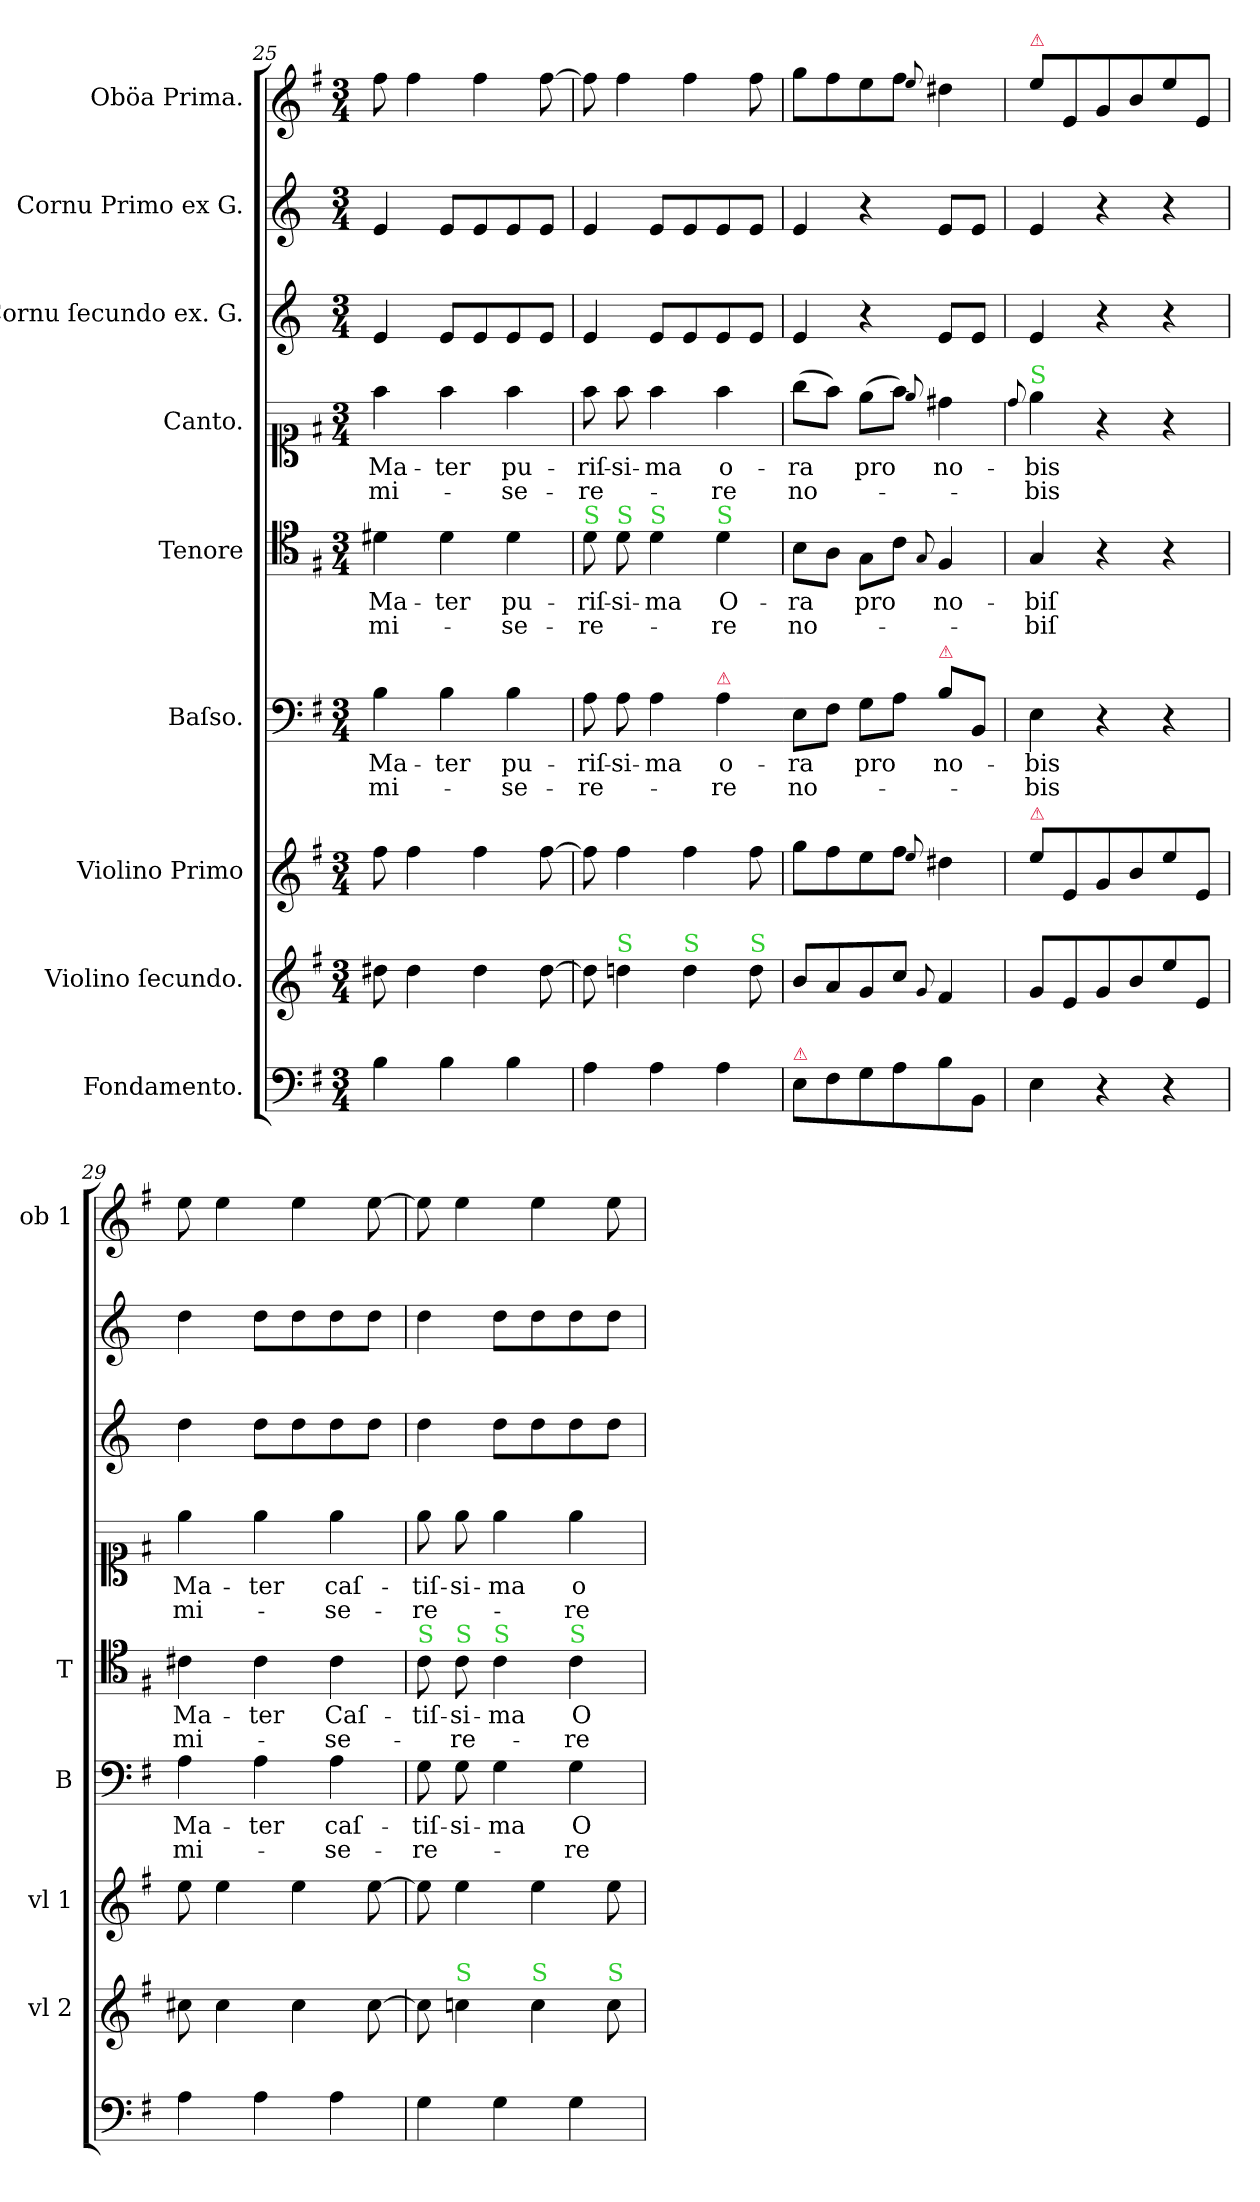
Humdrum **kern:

**kern	**kern	**kern	**kern	**text	**text	**kern	**text	**text	**kern	**text	**text	**kern	**kern	**kern
*part9	*part8	*part7	*part6	*part6	*part6	*part5	*part5	*part5	*part4	*part4	*part4	*part3	*part2	*part1
*staff9	*staff8	*staff7	*staff6	*staff6	*staff6	*staff5	*staff5	*staff5	*staff4	*staff4	*staff4	*staff3	*staff2	*staff1
*I"Fondamento.	*I"Violino ſecundo.	*I"Violino Primo	*I"Baſso.	*	*	*I"Tenore	*	*	*I"Canto.	*	*	*I"Cornu ſecundo ex. G.	*I"Cornu Primo ex G.	*I"Oböa Prima.
*	*I'vl 2	*I'vl 1	*I'B	*	*	*I'T	*	*	*	*	*	*	*	*I'ob 1
*clefF4	*clefG2	*clefG2	*clefF4	*	*	*clefC4	*	*	*clefC1	*	*	*clefG2	*clefG2	*clefG2
*	*	*	*	*	*	*	*	*	*	*	*	*ITrd3c5	*ITrd3c5	*
*k[f#]	*k[f#]	*k[f#]	*k[f#]	*	*	*k[f#]	*	*	*k[f#]	*	*	*k[f#]	*k[f#]	*k[f#]
*G:	*G:	*G:	*G:	*	*	*	*	*	*G:	*	*	*	*	*G:
*M3/4	*M3/4	*M3/4	*M3/4	*	*	*M3/4	*	*	*M3/4	*	*	*M3/4	*M3/4	*M3/4
=25	=25	=25	=25	=25	=25	=25	=25	=25	=25	=25	=25	=25	=25	=25
4B\	8dd#X\	8ff#\	4B\	Ma-	mi-	4d#X\	Ma-	mi-	4ff#\	Ma-	mi-	4B/	4B/	8ff#\
.	4dd#\	4ff#\	.	.	.	.	.	.	.	.	.	.	.	4ff#\
4B\	.	.	4B\	-ter	.	4d#\	-ter	.	4ff#\	-ter	.	8B/L	8B/L	.
.	4dd#\	4ff#\	.	.	.	.	.	.	.	.	.	8B/	8B/	4ff#\
4B\	.	.	4B\	pu-	-se-	4d#\	pu-	-se-	4ff#\	pu-	-se-	8B/	8B/	.
.	[8dd#\	[8ff#\	.	.	.	.	.	.	.	.	.	8B/J	8B/J	[8ff#\
=26	=26	=26	=26	=26	=26	=26	=26	=26	=26	=26	=26	=26	=26	=26
!	!	!	!	!	!	!LO:TX:a:color=limegreen:t=S	!	!	!	!	!	!	!	!
4A\	8dd#\]	8ff#\]	8A\	-riſ-	-re-	8d\	-riſ-	-re-	8ff#\	-riſ-	-re-	4B/	4B/	8ff#\]
!	!	!	!	!	!	!LO:TX:a:color=limegreen:t=S	!	!	!	!	!	!	!	!
!	!LO:TX:a:color=limegreen:t=S	!	!	!	!	!	!	!	!	!	!	!	!	!
.	4ddn\	4ff#\	8A\	-si-	.	8d\	-si-	.	8ff#\	-si-	.	.	.	4ff#\
!	!	!	!	!	!	!LO:TX:a:color=limegreen:t=S	!	!	!	!	!	!	!	!
4A\	.	.	4A\	-ma	.	4d\	-ma	.	4ff#\	-ma	.	8B/L	8B/L	.
!	!LO:TX:a:color=limegreen:t=S	!	!	!	!	!	!	!	!	!	!	!	!	!
.	4dd\	4ff#\	.	.	.	.	.	.	.	.	.	8B/	8B/	4ff#\
!	!	!	!	!	!	!LO:TX:a:color=limegreen:t=S	!	!	!	!	!	!	!	!
!	!	!	!LO:TX:a:color=crimson:t=⚠	!	!	!	!	!	!	!	!	!	!	!
4A\	.	.	4A\	o-	-re	4d\	O-	-re	4ff#\	o-	-re	8B/	8B/	.
!	!LO:TX:a:color=limegreen:t=S	!	!	!	!	!	!	!	!	!	!	!	!	!
.	8dd\	8ff#\	.	.	.	.	.	.	.	.	.	8B/J	8B/J	8ff#\
=27	=27	=27	=27-	=27	=27	=27	=27	=27	=27	=27	=27	=27	=27	=27
!LO:TX:a:color=crimson:t=⚠	!	!	!	!	!	!	!	!	!	!	!	!	!	!
8E\L	8b/L	8gg\L	8E\L	-ra	no-	8B\L	-ra	no-	(8gg\L	-ra	no-	4B/	4B/	8gg\L
8F#\	8a/	8ff#\	8F#\J	.	.	8A\J	.	.	8ff#\J)	.	.	.	.	8ff#\
8G\	8g/	8ee\	8G\L	pro	.	8G\L	pro	.	(8ee\L	pro	.	4r	4r	8ee\
8A\	8cc/J	8ff#\J	8A\J	.	.	8c\J	.	.	8ff#\J)	.	.	.	.	8ff#\J
.	8qqg/	8qqee/	.	.	.	8qqG/	.	.	8qqee/	.	.	.	.	8qqee/
!	!	!	!LO:TX:a:color=crimson:t=⚠	!	!	!	!	!	!	!	!	!	!	!
8B\	4f#/	4dd#X\	8B\L	no-	.	4F#/	no-	.	4dd#X\	no-	.	8B/L	8B/L	4dd#X\
8BB/J	.	.	8BB/J	.	.	.	.	.	.	.	.	8B/J	8B/J	.
=28	=28	=28	=28	=28	=28	=28	=28	=28	=28	=28	=28	=28	=28	=28
.	.	.	.	.	.	.	.	.	8qqdd/	.	.	.	.	.
!	!	!	!	!	!	!	!	!	!	!	!	!	!	!LO:TX:a:color=crimson:t=⚠
!	!	!	!	!	!	!	!	!	!LO:TX:a:color=limegreen:t=S	!	!	!	!	!
!	!	!LO:TX:a:color=crimson:t=⚠	!	!	!	!	!	!	!	!	!	!	!	!
4E\	8g/L	8ee\L	4E\	-bis	-bis	4G/	-biſ	-biſ	4ee\	-bis	-bis	4B/	4B/	8ee\L
.	8e/	8e/	.	.	.	.	.	.	.	.	.	.	.	8e/
4r	8g/	8g/	4r	.	.	4r	.	.	4r	.	.	4r	4r	8g/
.	8b/	8b/	.	.	.	.	.	.	.	.	.	.	.	8b/
4r	8ee/	8ee/	4r	.	.	4r	.	.	4r	.	.	4r	4r	8ee/
.	8e/J	8e/J	.	.	.	.	.	.	.	.	.	.	.	8e/J
=29	=29	=29	=29	=29	=29	=29	=29	=29	=29	=29	=29	=29	=29	=29
4A\	8cc#X\	8ee\	4A\	Ma-	mi-	4c#X\	Ma-	mi-	4ee\	Ma-	mi-	4a\	4a\	8ee\
.	4cc#\	4ee\	.	.	.	.	.	.	.	.	.	.	.	4ee\
4A\	.	.	4A\	-ter	.	4c#\	-ter	.	4ee\	-ter	.	8a\L	8a\L	.
.	4cc#\	4ee\	.	.	.	.	.	.	.	.	.	8a\	8a\	4ee\
4A\	.	.	4A\	caſ-	-se-	4c#\	Caſ-	-se-	4ee\	caſ-	-se-	8a\	8a\	.
.	[8cc#\	[8ee\	.	.	.	.	.	.	.	.	.	8a\J	8a\J	[8ee\
=30	=30	=30	=30	=30	=30	=30	=30	=30	=30	=30	=30	=30	=30	=30
!	!	!	!	!	!	!LO:TX:a:color=limegreen:t=S	!	!	!	!	!	!	!	!
4G\	8cc#\]	8ee\]	8G\	-tiſ-	-re-	8c\	-tiſ-	.	8ee\	-tiſ-	-re-	4a\	4a\	8ee\]
!	!	!	!	!	!	!LO:TX:a:color=limegreen:t=S	!	!	!	!	!	!	!	!
!	!LO:TX:a:color=limegreen:t=S	!	!	!	!	!	!	!	!	!	!	!	!	!
.	4ccn\	4ee\	8G\	-si-	.	8c\	-si-	-re-	8ee\	-si-	.	.	.	4ee\
!	!	!	!	!	!	!LO:TX:a:color=limegreen:t=S	!	!	!	!	!	!	!	!
4G\	.	.	4G\	-ma	.	4c\	-ma	.	4ee\	-ma	.	8a\L	8a\L	.
!	!LO:TX:a:color=limegreen:t=S	!	!	!	!	!	!	!	!	!	!	!	!	!
.	4cc\	4ee\	.	.	.	.	.	.	.	.	.	8a\	8a\	4ee\
!	!	!	!	!	!	!LO:TX:a:color=limegreen:t=S	!	!	!	!	!	!	!	!
4G\	.	.	4G\	O-	-re	4c\	O-	-re	4ee\	o-	-re	8a\	8a\	.
!	!LO:TX:a:color=limegreen:t=S	!	!	!	!	!	!	!	!	!	!	!	!	!
.	8cc\	8ee\	.	.	.	.	.	.	.	.	.	8a\J	8a\J	8ee\
=	=	=	=	=	=	=	=	=	=	=	=	=	=	=
*-	*-	*-	*-	*-	*-	*-	*-	*-	*-	*-	*-	*-	*-	*-
